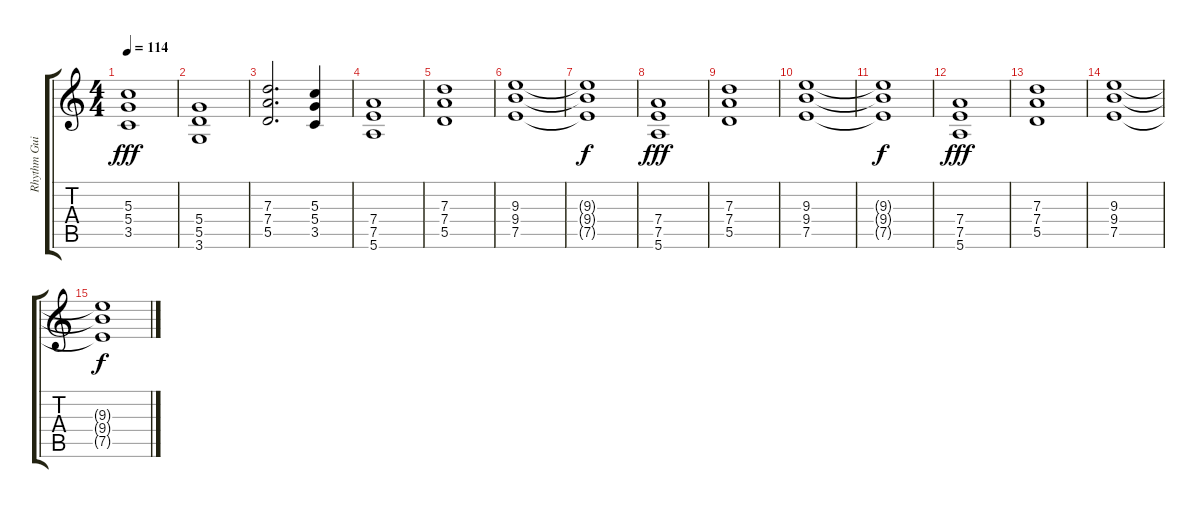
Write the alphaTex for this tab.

\track ("Rhythm Guitar" "Rhythm Gui") {instrument distortionguitar}
\staff {score tabs}
\tuning (E4 B3 G3 D3 A2 E2) {hide}
\ts (4 4)
\tempo 114
\clef g2
\ks c
(5.3 5.4 3.5).1{dy fff} |
(5.4 5.5 3.6).1 |
(7.3 7.4 5.5).2{d} (5.3 5.4 3.5).4 |
(7.4 7.5 5.6).1 |
(7.3 7.4 5.5).1 |
(9.3 9.4 7.5).1 |
(9.3{t} 9.4{t} 7.5{t}).1{dy f} |
(7.4 7.5 5.6).1{dy fff} |
(7.3 7.4 5.5).1 |
(9.3 9.4 7.5).1 |
(9.3{t} 9.4{t} 7.5{t}).1{dy f} |
(7.4 7.5 5.6).1{dy fff} |
(7.3 7.4 5.5).1 |
(9.3 9.4 7.5).1 |
(9.3{t} 9.4{t} 7.5{t}).1{dy f}
